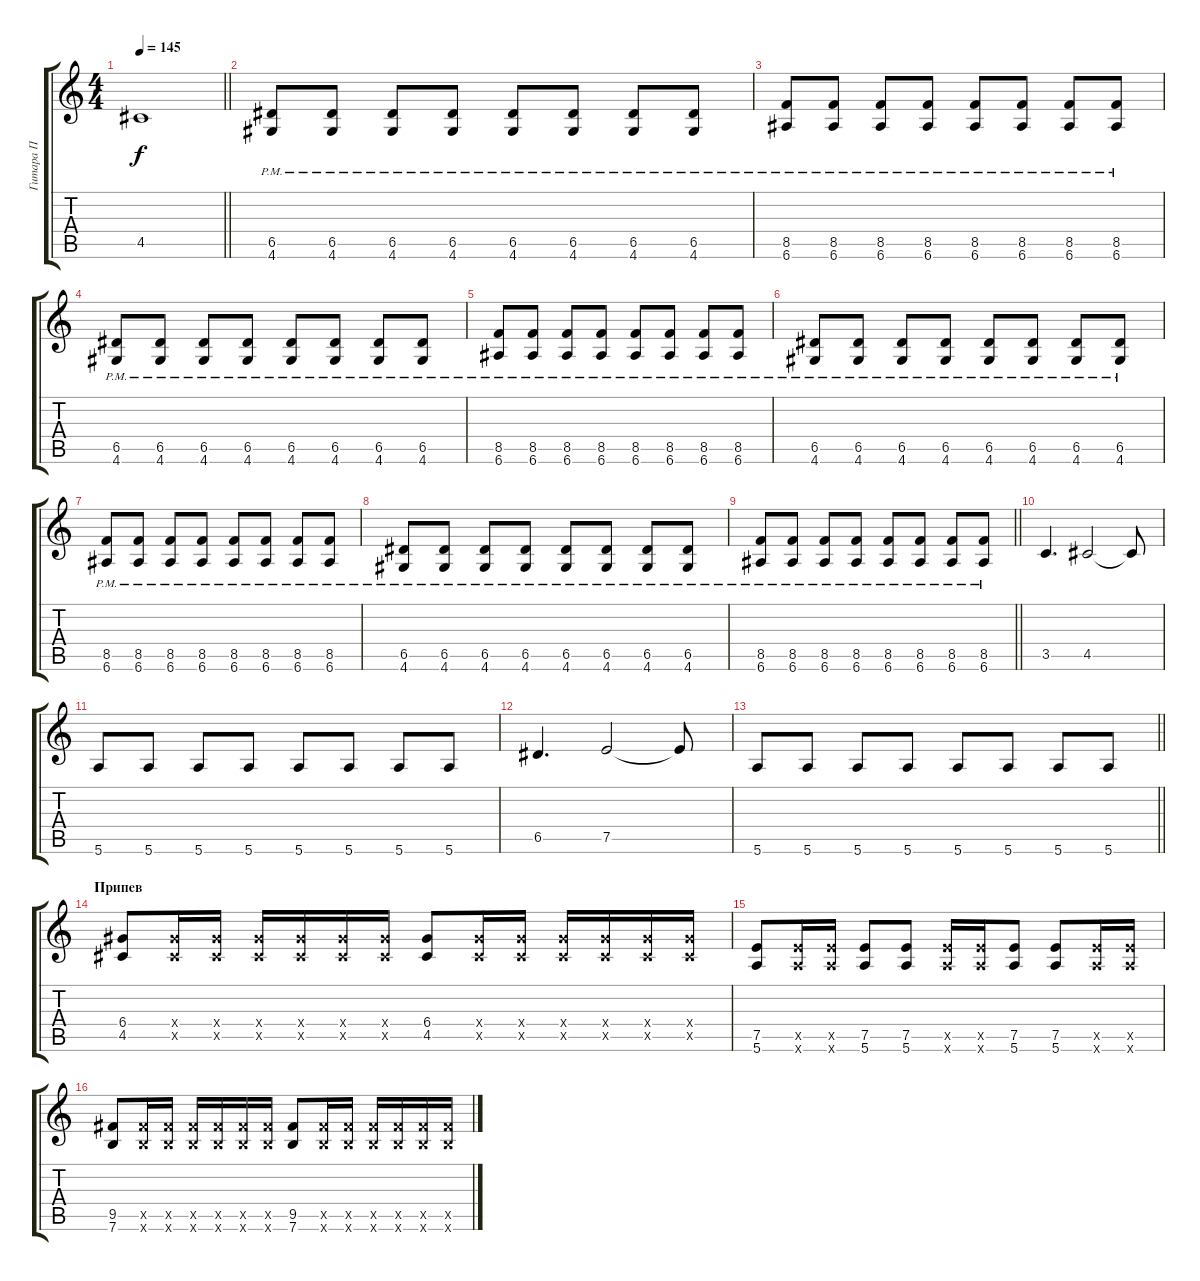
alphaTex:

\track ("Гитара П" "Гитара П") {instrument electricguitarjazz}
\staff {score tabs}
\tuning (E4 B3 G3 D3 A2 E2) {hide}
\ts (4 4)
\tempo 145
\clef g2
\barLineRight lightlight
\ks c
4.5.1{dy f} |
\section ("" " ")
(6.5{pm} 4.6{pm}).8{instrument distortionguitar} (6.5{pm} 4.6{pm}).8 (6.5{pm} 4.6{pm}).8 (6.5{pm} 4.6{pm}).8 (6.5{pm} 4.6{pm}).8 (6.5{pm} 4.6{pm}).8 (6.5{pm} 4.6{pm}).8 (6.5{pm} 4.6{pm}).8 |
(8.5{pm} 6.6{pm}).8 (8.5{pm} 6.6{pm}).8 (8.5{pm} 6.6{pm}).8 (8.5{pm} 6.6{pm}).8 (8.5{pm} 6.6{pm}).8 (8.5{pm} 6.6{pm}).8 (8.5{pm} 6.6{pm}).8 (8.5{pm} 6.6{pm}).8 |
(6.5{pm} 4.6{pm}).8 (6.5{pm} 4.6{pm}).8 (6.5{pm} 4.6{pm}).8 (6.5{pm} 4.6{pm}).8 (6.5{pm} 4.6{pm}).8 (6.5{pm} 4.6{pm}).8 (6.5{pm} 4.6{pm}).8 (6.5{pm} 4.6{pm}).8 |
(8.5{pm} 6.6{pm}).8 (8.5{pm} 6.6{pm}).8 (8.5{pm} 6.6{pm}).8 (8.5{pm} 6.6{pm}).8 (8.5{pm} 6.6{pm}).8 (8.5{pm} 6.6{pm}).8 (8.5{pm} 6.6{pm}).8 (8.5{pm} 6.6{pm}).8 |
(6.5{pm} 4.6{pm}).8 (6.5{pm} 4.6{pm}).8 (6.5{pm} 4.6{pm}).8 (6.5{pm} 4.6{pm}).8 (6.5{pm} 4.6{pm}).8 (6.5{pm} 4.6{pm}).8 (6.5{pm} 4.6{pm}).8 (6.5{pm} 4.6{pm}).8 |
(8.5{pm} 6.6{pm}).8 (8.5{pm} 6.6{pm}).8 (8.5{pm} 6.6{pm}).8 (8.5{pm} 6.6{pm}).8 (8.5{pm} 6.6{pm}).8 (8.5{pm} 6.6{pm}).8 (8.5{pm} 6.6{pm}).8 (8.5{pm} 6.6{pm}).8 |
(6.5{pm} 4.6{pm}).8 (6.5{pm} 4.6{pm}).8 (6.5{pm} 4.6{pm}).8 (6.5{pm} 4.6{pm}).8 (6.5{pm} 4.6{pm}).8 (6.5{pm} 4.6{pm}).8 (6.5{pm} 4.6{pm}).8 (6.5{pm} 4.6{pm}).8 |
\barLineRight lightlight
(8.5{pm} 6.6{pm}).8 (8.5{pm} 6.6{pm}).8 (8.5{pm} 6.6{pm}).8 (8.5{pm} 6.6{pm}).8 (8.5{pm} 6.6{pm}).8 (8.5{pm} 6.6{pm}).8 (8.5{pm} 6.6{pm}).8 (8.5{pm} 6.6{pm}).8 |
\section ("" " ")
3.5.4{d} 4.5.2 4.5{t}.8 |
5.6.8 5.6.8 5.6.8 5.6.8 5.6.8 5.6.8 5.6.8 5.6.8 |
6.5.4{d} 7.5.2 7.5{t}.8 |
\barLineRight lightlight
5.6.8 5.6.8 5.6.8 5.6.8 5.6.8 5.6.8 5.6.8 5.6.8 |
\section ("" "Припев")
(6.4 4.5).8 (6.4{x} 4.5{x}).16 (6.4{x} 4.5{x}).16 (6.4{x} 4.5{x}).16 (6.4{x} 4.5{x}).16 (6.4{x} 4.5{x}).16 (6.4{x} 4.5{x}).16 (6.4 4.5).8 (6.4{x} 4.5{x}).16 (6.4{x} 4.5{x}).16 (6.4{x} 4.5{x}).16 (6.4{x} 4.5{x}).16 (6.4{x} 4.5{x}).16 (6.4{x} 4.5{x}).16 |
(7.5 5.6).8 (7.5{x} 5.6{x}).16 (7.5{x} 5.6{x}).16 (7.5 5.6).8 (7.5 5.6).8 (7.5{x} 5.6{x}).16 (7.5{x} 5.6{x}).16 (7.5 5.6).8 (7.5 5.6).8 (7.5{x} 5.6{x}).16 (7.5{x} 5.6{x}).16 |
(9.5 7.6).8 (9.5{x} 7.6{x}).16 (9.5{x} 7.6{x}).16 (9.5{x} 7.6{x}).16 (9.5{x} 7.6{x}).16 (9.5{x} 7.6{x}).16 (9.5{x} 7.6{x}).16 (9.5 7.6).8 (9.5{x} 7.6{x}).16 (9.5{x} 7.6{x}).16 (9.5{x} 7.6{x}).16 (9.5{x} 7.6{x}).16 (9.5{x} 7.6{x}).16 (9.5{x} 7.6{x}).16
